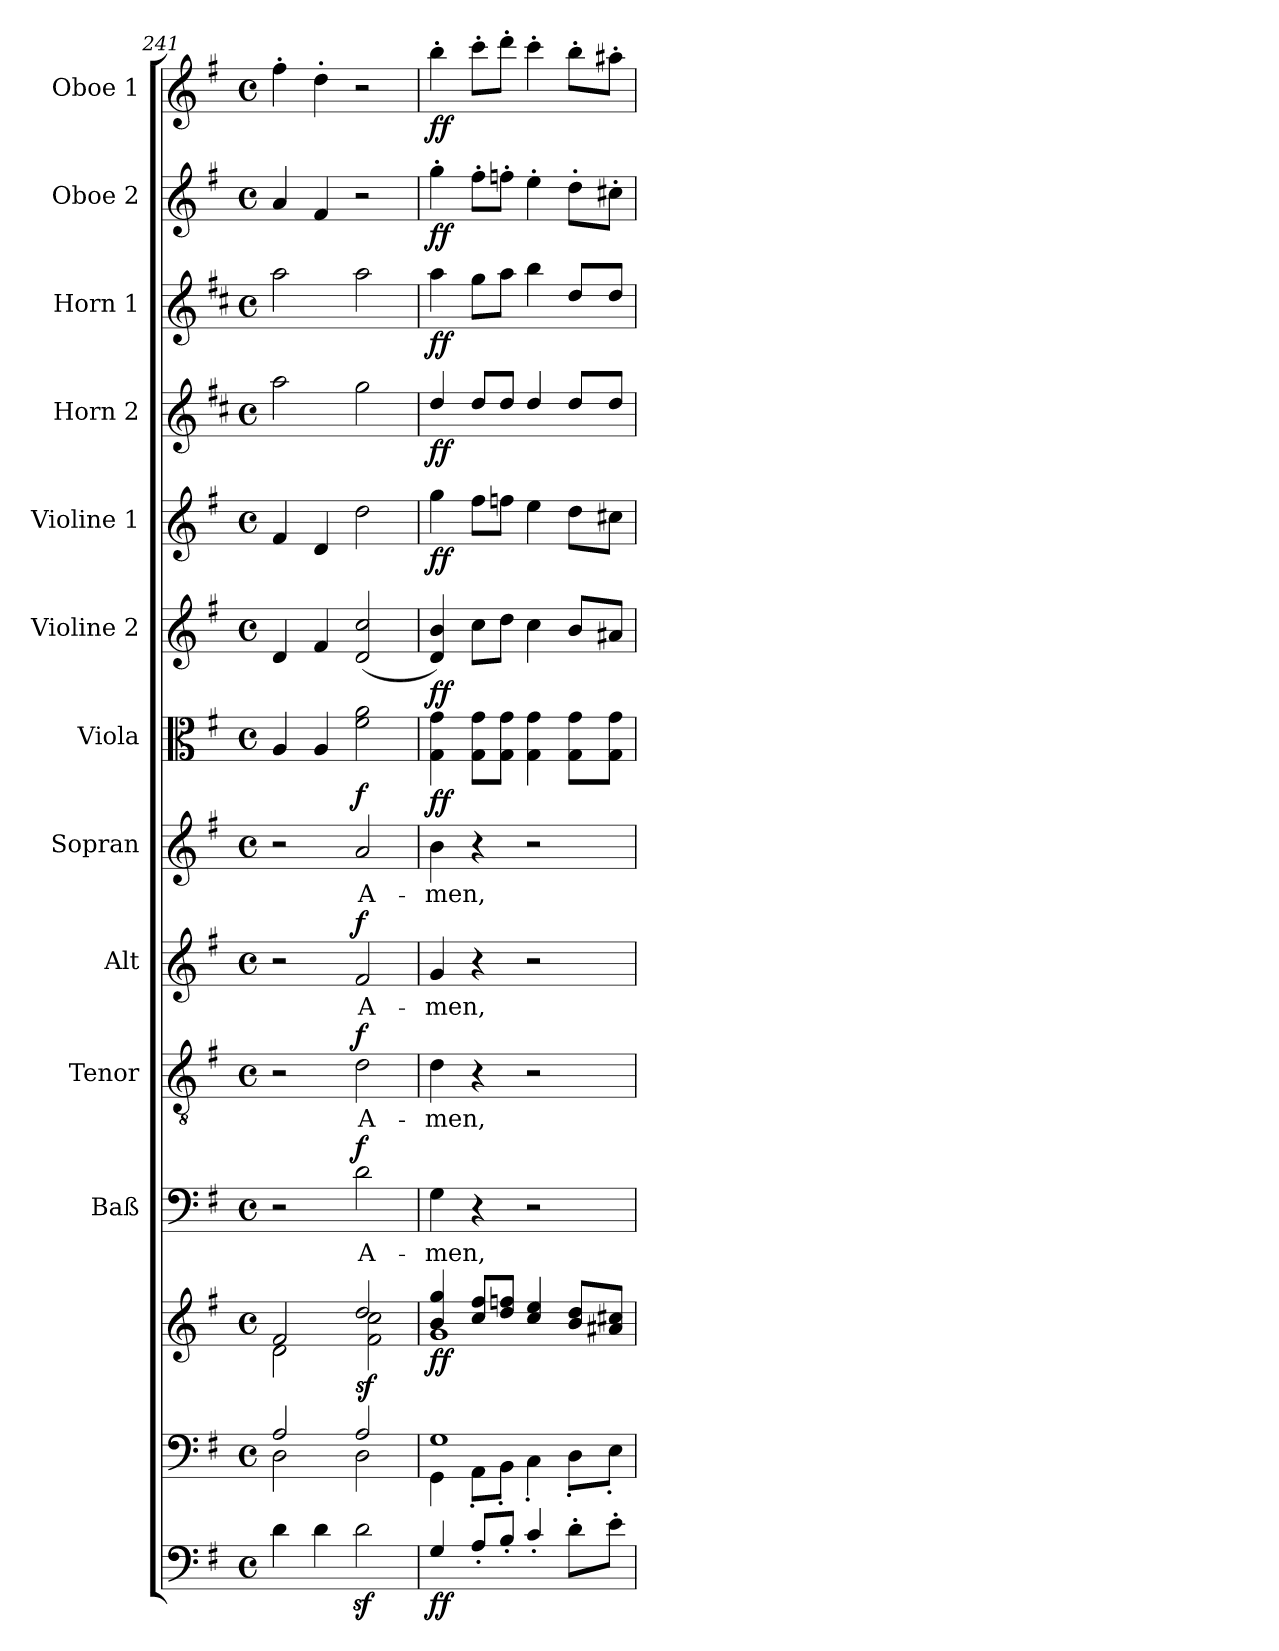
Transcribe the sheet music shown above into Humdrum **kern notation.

**kern	**dynam	**kern	**kern	**dynam	**kern	**text	**dynam	**kern	**text	**dynam	**kern	**text	**dynam	**kern	**text	**dynam	**kern	**dynam	**kern	**dynam	**kern	**dynam	**kern	**dynam	**kern	**dynam	**kern	**dynam	**kern	**dynam
*part13	*part13	*part12	*part12	*part12	*part11	*part11	*part11	*part10	*part10	*part10	*part9	*part9	*part9	*part8	*part8	*part8	*part7	*part7	*part6	*part6	*part5	*part5	*part4	*part4	*part3	*part3	*part2	*part2	*part1	*part1
*staff14	*staff14	*staff13	*staff12	*staff12/13	*staff11	*staff11	*staff11	*staff10	*staff10	*staff10	*staff9	*staff9	*staff9	*staff8	*staff8	*staff8	*staff7	*staff7	*staff6	*staff6	*staff5	*staff5	*staff4	*staff4	*staff3	*staff3	*staff2	*staff2	*staff1	*staff1
*	*	*	*	*	*I"Baß	*	*	*I"Tenor	*	*	*I"Alt	*	*	*I"Sopran	*	*	*I"Viola	*	*I"Violine 2	*	*I"Violine 1	*	*I"Horn 2	*	*I"Horn 1	*	*I"Oboe 2	*	*I"Oboe 1	*
*	*	*	*	*	*I'Baß	*	*	*I'Ten	*	*	*I'Alt	*	*	*I'Sop	*	*	*I'Vla.	*	*I'Vln. 2	*	*I'Vln. 1	*	*I'Hrn. 2	*	*I'Hrn. 1	*	*I'Ob. 2	*	*I'Ob. 1	*
*clefF4	*	*clefF4	*clefG2	*	*clefF4	*	*	*clefGv2	*	*	*clefG2	*	*	*clefG2	*	*	*clefC3	*	*clefG2	*	*clefG2	*	*clefG2	*	*clefG2	*	*clefG2	*	*clefG2	*
*ITrd7c12	*	*	*	*	*	*	*	*	*	*	*	*	*	*	*	*	*	*	*	*	*	*	*ITrd4c7	*	*ITrd4c7	*	*	*	*	*
*k[f#]	*	*k[f#]	*k[f#]	*	*k[f#]	*	*	*k[f#]	*	*	*k[f#]	*	*	*k[f#]	*	*	*k[f#]	*	*k[f#]	*	*k[f#]	*	*k[f#]	*	*k[f#]	*	*k[f#]	*	*k[f#]	*
*G:	*	*G:	*G:	*	*G:	*	*	*G:	*	*	*G:	*	*	*G:	*	*	*G:	*	*G:	*	*G:	*	*G:	*	*G:	*	*G:	*	*G:	*
*M4/4	*	*M4/4	*M4/4	*	*M4/4	*	*	*M4/4	*	*	*M4/4	*	*	*M4/4	*	*	*M4/4	*	*M4/4	*	*M4/4	*	*M4/4	*	*M4/4	*	*M4/4	*	*M4/4	*
*met(c)	*	*met(c)	*met(c)	*	*met(c)	*	*	*met(c)	*	*	*met(c)	*	*	*met(c)	*	*	*met(c)	*	*met(c)	*	*met(c)	*	*met(c)	*	*met(c)	*	*met(c)	*	*met(c)	*
=241	=241	=241	=241	=241	=241	=241	=241	=241	=241	=241	=241	=241	=241	=241	=241	=241	=241	=241	=241	=241	=241	=241	=241	=241	=241	=241	=241	=241	=241	=241
*	*	*^	*^	*	*	*	*	*	*	*	*	*	*	*	*	*	*	*	*	*	*	*	*	*	*	*	*	*	*	*
4D\	.	2A/	2D\	2f#/	2d\	.	2r	.	.	2r	.	.	2r	.	.	2r	.	.	4A/	.	4d/	.	4f#/	.	2dd\	.	2dd\	.	4a/	.	4ff#'>\	.
4D\	.	.	.	.	.	.	.	.	.	.	.	.	.	.	.	.	.	.	4A/	.	4f#/	.	4d/	.	.	.	.	.	4f#/	.	4dd'>\	.
!	!	!	!	!	!	!LO:DY:b	!	!LO:LY:b	!LO:DY:a	!	!LO:LY:b	!LO:DY:a	!	!LO:LY:b	!LO:DY:a	!	!LO:LY:b	!LO:DY:a	!	!	!	!	!	!	!	!	!	!	!	!	!	!
2Dz<\	.	2A/	2D\	2dd/	2f#\ 2cc\	sf	2d\	A-	f	2d\	A-	f	2f#/	A-	f	2a/	A-	f	2f#\ 2a\	.	(2d/ 2cc/	.	2dd\	.	2cc\	.	2dd\	.	2r	.	2r	.
=242	=242	=242	=242	=242	=242	=242	=242	=242	=242	=242	=242	=242	=242	=242	=242	=242	=242	=242	=242	=242	=242	=242	=242	=242	=242	=242	=242	=242	=242	=242	=242	=242
!	!LO:DY:b	!	!	!	!	!LO:DY:b	!	!LO:LY:b	!	!	!LO:LY:b	!	!	!LO:LY:b	!	!	!LO:LY:b	!	!	!LO:DY:b	!	!LO:DY:b	!	!LO:DY:b	!	!LO:DY:b	!	!LO:DY:b	!	!LO:DY:b	!	!LO:DY:b
4GG/	ff	1G	4GG\	4b/ 4gg/	1g	ff	4G\	-men,	.	4d\	-men,	.	4g/	-men,	.	4b\	-men,	.	4G\ 4g\	ff	4d/ 4b/)	ff	4gg\	ff	4g/	ff	4dd\	ff	4gg'>\	ff	4bb'>\	ff
8AA'</L	.	.	8AA'>\L	8cc/ 8ff#/L	.	.	4r	.	.	4r	.	.	4r	.	.	4r	.	.	8G\ 8g\L	.	8cc\L	.	8ff#\L	.	8g/L	.	8cc\L	.	8ff#'>\L	.	8ccc'>\L	.
8BB'</J	.	.	8BB'>\J	8dd/ 8ffn/J	.	.	.	.	.	.	.	.	.	.	.	.	.	.	8G\ 8g\J	.	8dd\J	.	8ffn\J	.	8g/J	.	8dd\J	.	8ffn'>\J	.	8ddd'>\J	.
4C'</	.	.	4C'>\	4cc/ 4ee/	.	.	2r	.	.	2r	.	.	2r	.	.	2r	.	.	4G\ 4g\	.	4cc\	.	4ee\	.	4g/	.	4ee\	.	4ee'>\	.	4ccc'>\	.
8D'>\L	.	.	8D'>\L	8b/ 8dd/L	.	.	.	.	.	.	.	.	.	.	.	.	.	.	8G\ 8g\L	.	8b/L	.	8dd\L	.	8g/L	.	8g/L	.	8dd'>\L	.	8bb'>\L	.
8E'>\J	.	.	8E'>\J	8a#X/ 8cc#X/J	.	.	.	.	.	.	.	.	.	.	.	.	.	.	8G\ 8g\J	.	8a#X/J	.	8cc#X\J	.	8g/J	.	8g/J	.	8cc#X'>\J	.	8aa#X'>\J	.
*	*	*v	*v	*	*	*	*	*	*	*	*	*	*	*	*	*	*	*	*	*	*	*	*	*	*	*	*	*	*	*	*	*
*	*	*	*v	*v	*	*	*	*	*	*	*	*	*	*	*	*	*	*	*	*	*	*	*	*	*	*	*	*	*	*	*
=	=	=	=	=	=	=	=	=	=	=	=	=	=	=	=	=	=	=	=	=	=	=	=	=	=	=	=	=	=	=
*-	*-	*-	*-	*-	*-	*-	*-	*-	*-	*-	*-	*-	*-	*-	*-	*-	*-	*-	*-	*-	*-	*-	*-	*-	*-	*-	*-	*-	*-	*-
